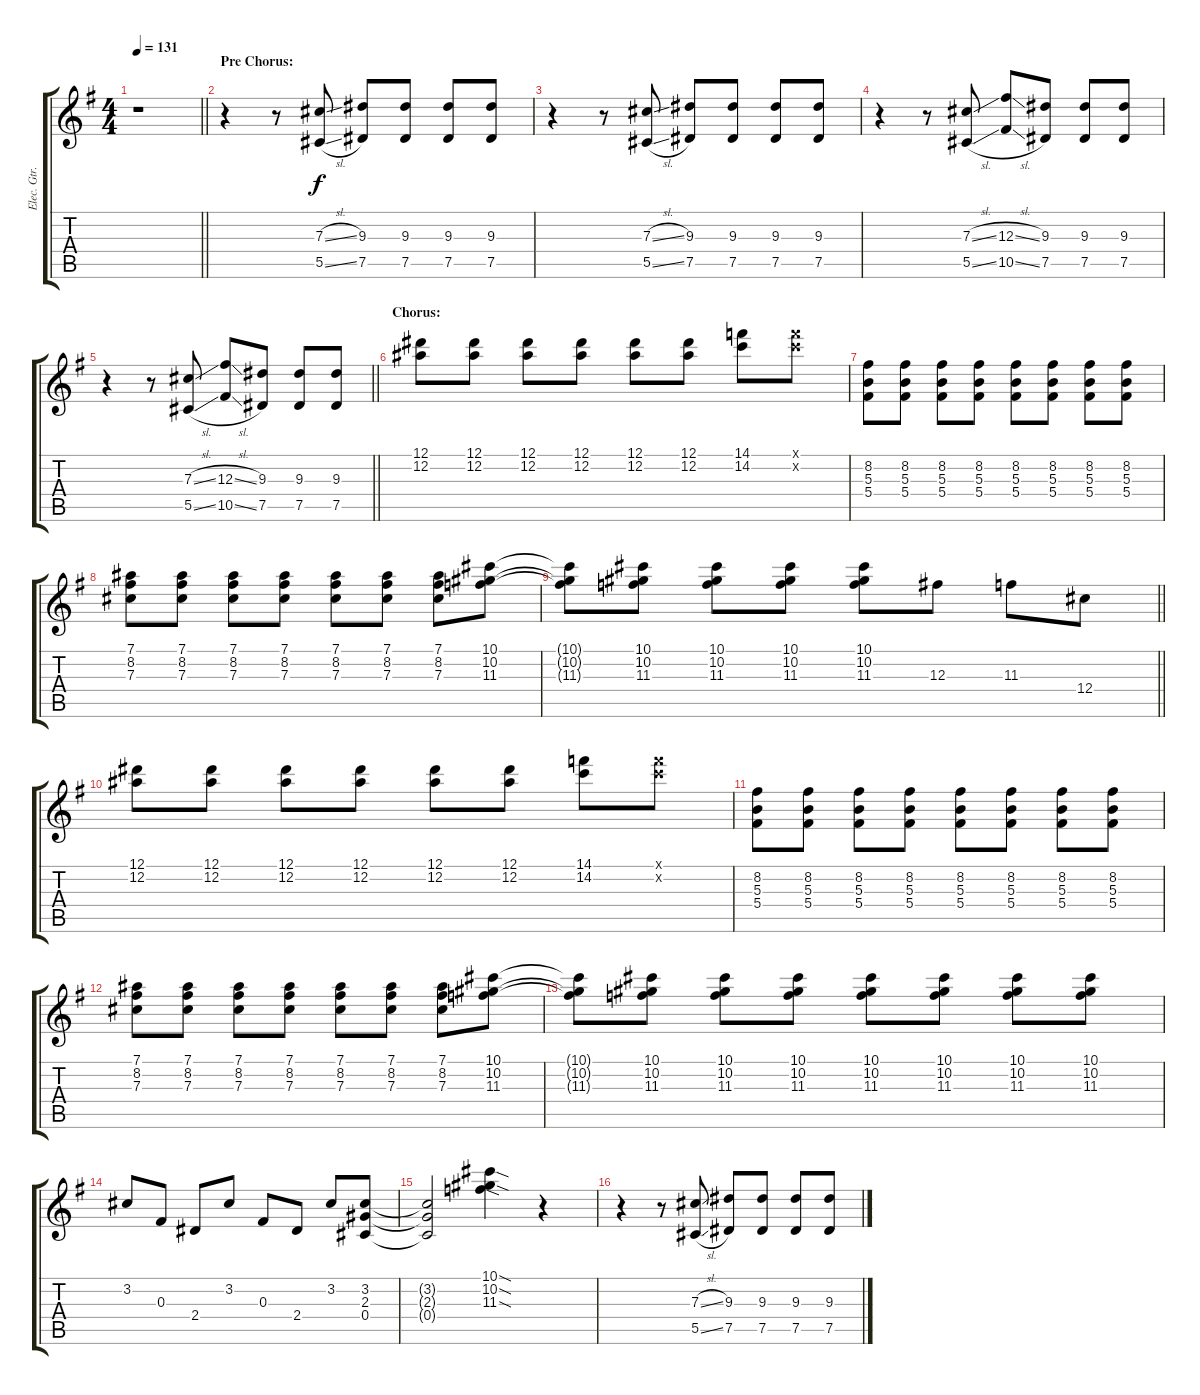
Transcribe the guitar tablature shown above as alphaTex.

\track ("Elec. Gtr. 3" "Elec. Gtr.") {instrument distortionguitar}
\staff {score tabs}
\tuning (Eb4 Bb3 Gb3 Db3 Ab2 Eb2) {hide}
\ts (4 4)
\tempo 131
\clef g2
\barLineRight lightlight
\ks g
r.1{dy f} |
\section ("" "Pre Chorus:")
r.4 r.8 (7.3{sl} 5.5{sl}).8 (9.3 7.5).8 (9.3 7.5).8 (9.3 7.5).8 (9.3 7.5).8 |
r.4 r.8 (7.3{sl} 5.5{sl}).8 (9.3 7.5).8 (9.3 7.5).8 (9.3 7.5).8 (9.3 7.5).8 |
r.4 r.8 (7.3{sl} 5.5{sl}).8 (12.3{sl} 10.5{sl}).8 (9.3 7.5).8 (9.3 7.5).8 (9.3 7.5).8 |
\barLineRight lightlight
r.4 r.8 (7.3{sl} 5.5{sl}).8 (12.3{sl} 10.5{sl}).8 (9.3 7.5).8 (9.3 7.5).8 (9.3 7.5).8 |
\section ("" "Chorus:")
(12.1 12.2).8 (12.1 12.2).8 (12.1 12.2).8 (12.1 12.2).8 (12.1 12.2).8 (12.1 12.2).8 (14.1 14.2).8 (14.1{x} 14.2{x}).8 |
(8.2 5.3 5.4).8 (8.2 5.3 5.4).8 (8.2 5.3 5.4).8 (8.2 5.3 5.4).8 (8.2 5.3 5.4).8 (8.2 5.3 5.4).8 (8.2 5.3 5.4).8 (8.2 5.3 5.4).8 |
(7.1 8.2 7.3).8 (7.1 8.2 7.3).8 (7.1 8.2 7.3).8 (7.1 8.2 7.3).8 (7.1 8.2 7.3).8 (7.1 8.2 7.3).8 (7.1 8.2 7.3).8 (10.1 10.2 11.3).8 |
\barLineRight lightlight
(10.1{t} 10.2{t} 11.3{t}).8 (10.1 10.2 11.3).8 (10.1 10.2 11.3).8 (10.1 10.2 11.3).8 (10.1 10.2 11.3).8 12.3.8 11.3.8 12.4.8 |
(12.1 12.2).8 (12.1 12.2).8 (12.1 12.2).8 (12.1 12.2).8 (12.1 12.2).8 (12.1 12.2).8 (14.1 14.2).8 (14.1{x} 14.2{x}).8 |
(8.2 5.3 5.4).8 (8.2 5.3 5.4).8 (8.2 5.3 5.4).8 (8.2 5.3 5.4).8 (8.2 5.3 5.4).8 (8.2 5.3 5.4).8 (8.2 5.3 5.4).8 (8.2 5.3 5.4).8 |
(7.1 8.2 7.3).8 (7.1 8.2 7.3).8 (7.1 8.2 7.3).8 (7.1 8.2 7.3).8 (7.1 8.2 7.3).8 (7.1 8.2 7.3).8 (7.1 8.2 7.3).8 (10.1 10.2 11.3).8 |
(10.1{t} 10.2{t} 11.3{t}).8 (10.1 10.2 11.3).8 (10.1 10.2 11.3).8 (10.1 10.2 11.3).8 (10.1 10.2 11.3).8 (10.1 10.2 11.3).8 (10.1 10.2 11.3).8 (10.1 10.2 11.3).8 |
3.2.8 0.3.8 2.4.8 3.2.8 0.3.8 2.4.8 3.2.8 (3.2 2.3 0.4).8 |
(3.2{t} 2.3{t} 0.4{t}).2 (10.1{sod} 10.2{sod} 11.3{sod}).4 r.4 |
r.4 r.8 (7.3{sl} 5.5{sl}).8 (9.3 7.5).8 (9.3 7.5).8 (9.3 7.5).8 (9.3 7.5).8
